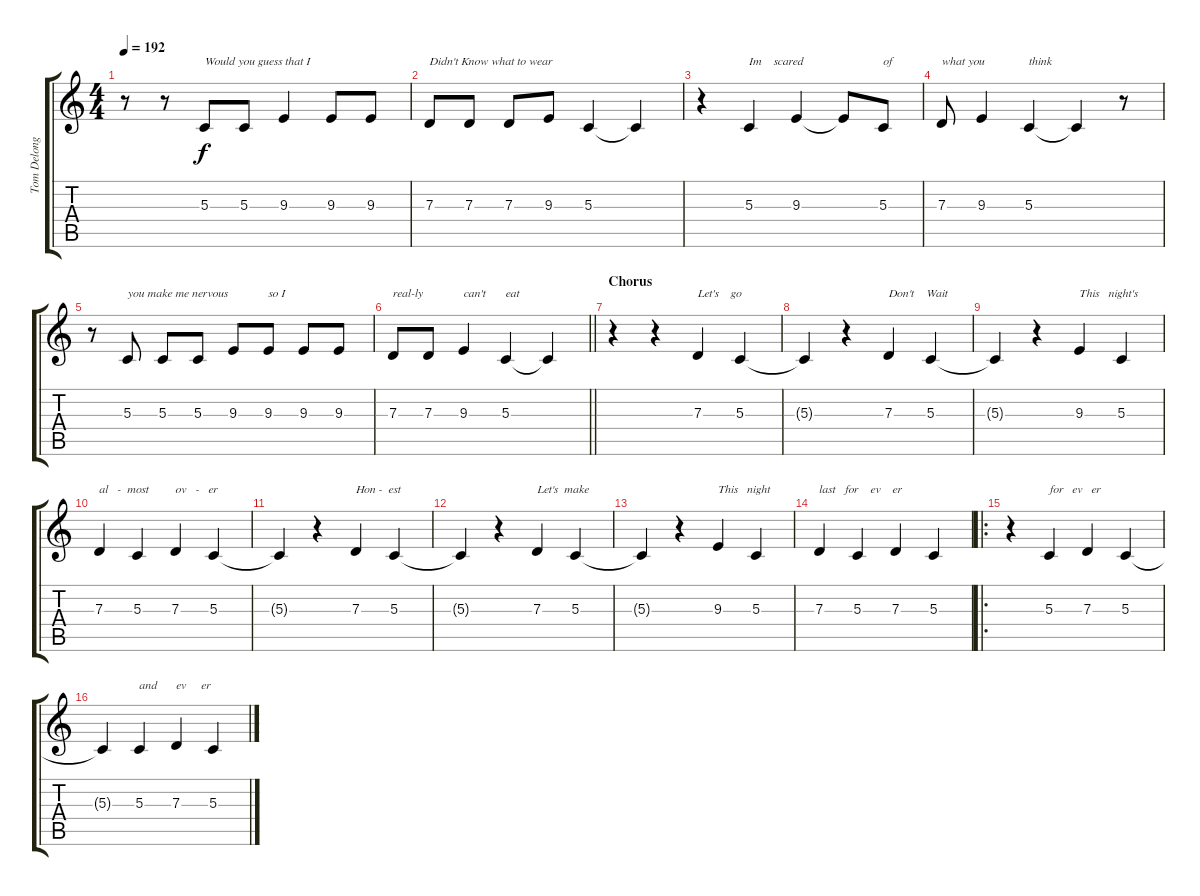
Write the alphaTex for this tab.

\track ("Tom Delonge (Vocals)" "Tom Delong") {instrument flute}
\staff {score tabs}
\tuning (E4 B3 G3 D3 A2 E2) {hide}
\ts (4 4)
\tempo 192
\clef g2
\ks c
r.8{dy f} r.8 5.3.8{txt "Would you guess that I"} 5.3.8 9.3.4 9.3.8 9.3.8 |
7.3.8{txt "Didn't Know what to wear"} 7.3.8 7.3.8 9.3.8 5.3.4 5.3{t}.4 |
r.4 5.3.4{txt "Im    scared"} 9.3.4 9.3{t}.8 5.3.8{txt "of"} |
7.3.8{txt "what you"} 9.3.4 5.3.4{txt "think"} 5.3{t}.4 r.8 |
r.8 5.3.8{txt "you make me nervous"} 5.3.8 5.3.8 9.3.8 9.3.8{txt "so I"} 9.3.8 9.3.8 |
\barLineRight lightlight
7.3.8{txt "real-ly"} 7.3.8 9.3.4{txt "can't"} 5.3.4{txt "eat"} 5.3{t}.4 |
\section ("" "Chorus")
r.4 r.4 7.3.4{txt "Let's    go"} 5.3.4 |
5.3{t}.4 r.4 7.3.4{txt "Don't    Wait"} 5.3.4 |
5.3{t}.4 r.4 9.3.4{txt "This   night's"} 5.3.4 |
7.3.4{txt "al   -  most"} 5.3.4 7.3.4{txt "ov   -   er"} 5.3.4 |
5.3{t}.4 r.4 7.3.4{txt "Hon -  est"} 5.3.4 |
5.3{t}.4 r.4 7.3.4{txt "Let's  make"} 5.3.4 |
5.3{t}.4 r.4 9.3.4{txt "This   night"} 5.3.4 |
7.3.4{txt "last   for    ev    er"} 5.3.4 7.3.4 5.3.4 |
\ro
r.4 5.3.4{txt "for   ev   er"} 7.3.4 5.3.4 |
5.3{t}.4 5.3.4{txt "and"} 7.3.4{txt "ev     er"} 5.3.4
